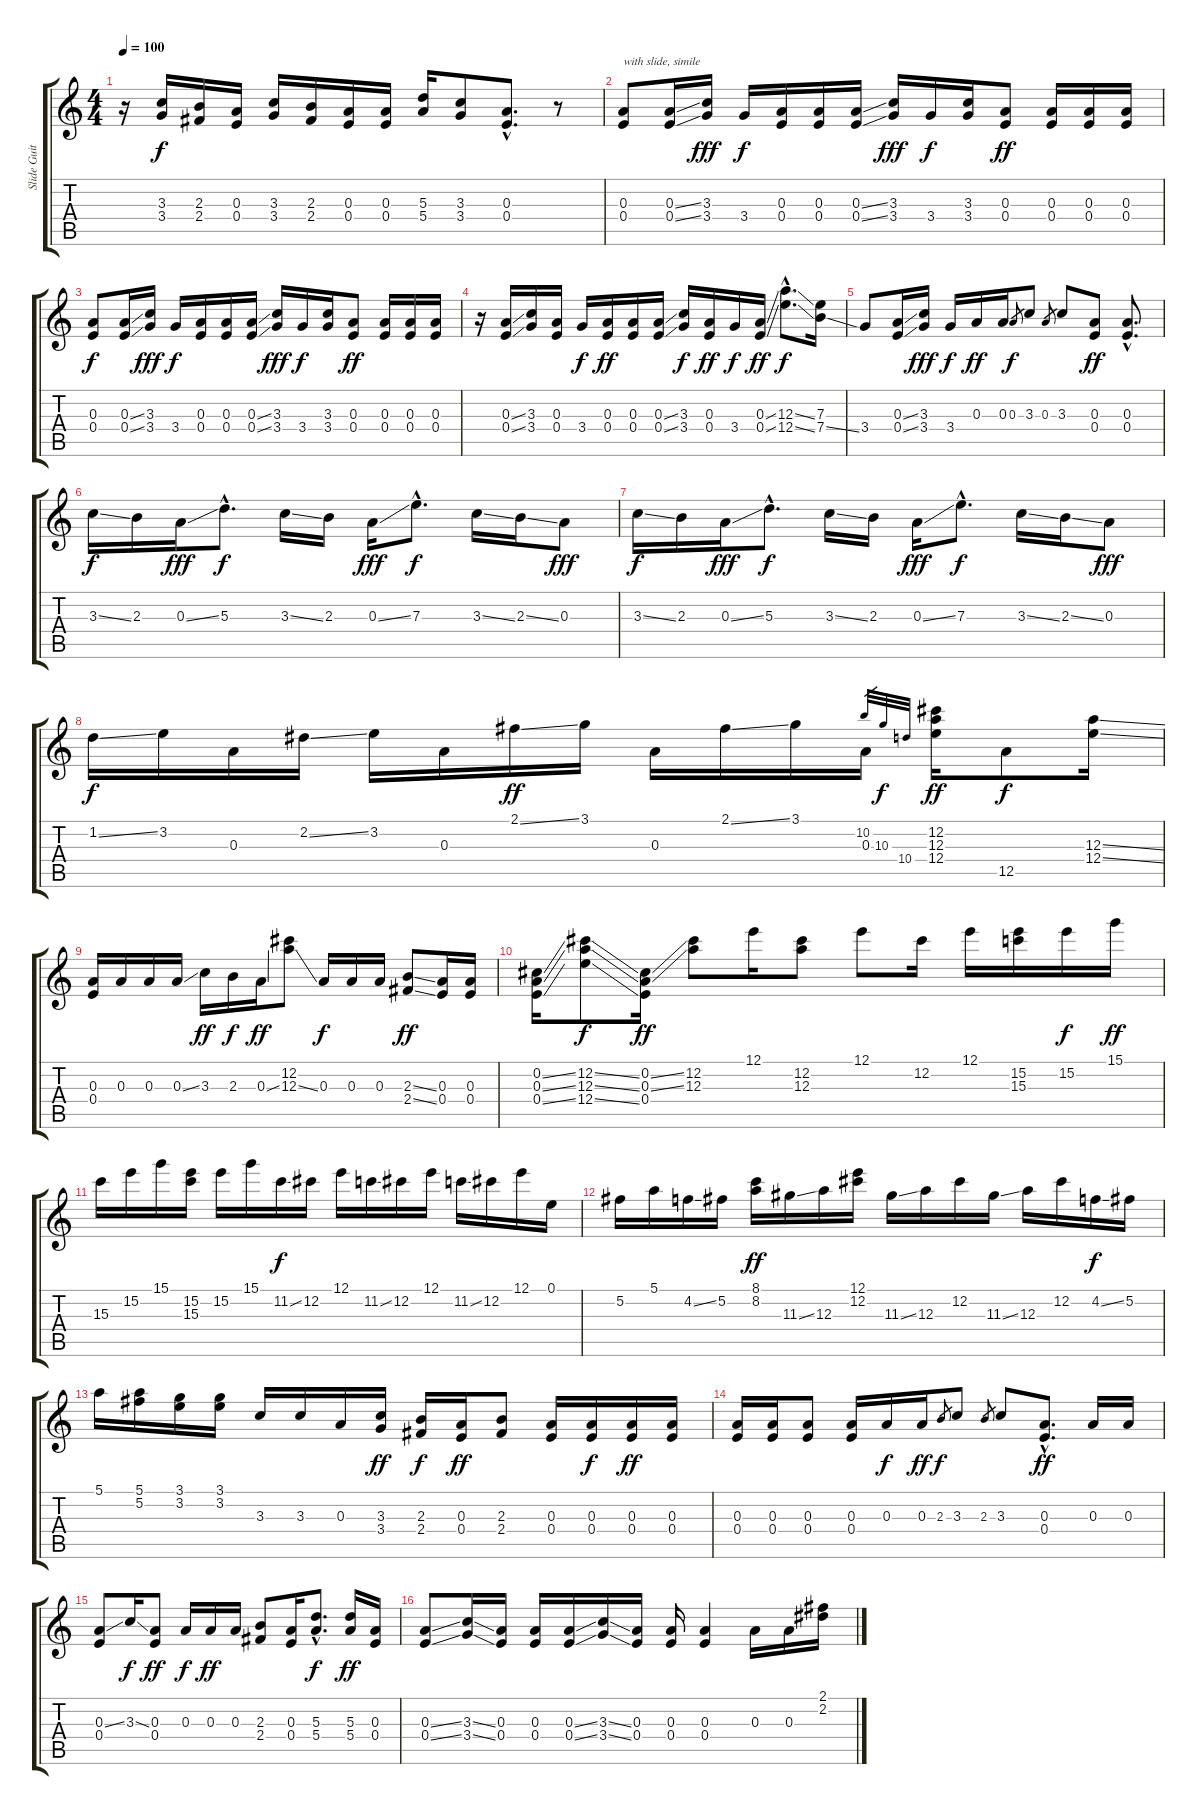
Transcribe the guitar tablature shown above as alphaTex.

\track ("Slide Guitar" "Slide Guit") {instrument distortionguitar}
\staff {score tabs}
\tuning (E4 Db4 A3 E3 A2 E2) {hide}
\ts (4 4)
\tempo 100
\clef g2
\ks c
r.16{dy f} (3.3 3.4).16 (2.3 2.4).16 (0.3 0.4).16 (3.3 3.4).16 (2.3 2.4).16 (0.3 0.4).16 (0.3 0.4).16 (5.3 5.4).16 (3.3 3.4).8 (0.3{hac} 0.4{hac}).8{d} r.8 |
(0.3 0.4).8{txt "with slide, simile"} (0.3{ss} 0.4{ss}).16 (3.3 3.4).16{dy fff} 3.4.16{dy f} (0.3 0.4).16 (0.3 0.4).16 (0.3{ss} 0.4{ss}).16 (3.3 3.4).16{dy fff} 3.4.16{dy f} (3.3 3.4).16 (0.3 0.4).8{dy ff} (0.3 0.4).16 (0.3 0.4).16 (0.3 0.4).16 |
(0.3 0.4).8{dy f} (0.3{ss} 0.4{ss}).16 (3.3 3.4).16{dy fff} 3.4.16{dy f} (0.3 0.4).16 (0.3 0.4).16 (0.3{ss} 0.4{ss}).16 (3.3 3.4).16{dy fff} 3.4.16{dy f} (3.3 3.4).16 (0.3 0.4).8{dy ff} (0.3 0.4).16 (0.3 0.4).16 (0.3 0.4).16 |
r.16 (0.3{ss} 0.4{ss}).16 (3.3 3.4).16 (0.3 0.4).16 3.4.16{dy f} (0.3 0.4).16{dy ff} (0.3 0.4).16 (0.3{ss} 0.4{ss}).16 (3.3 3.4).16{dy f} (0.3 0.4).16{dy ff} 3.4.16{dy f} (0.3{ss} 0.4{ss}).16{dy ff} (12.3{ss hac} 12.4{ss hac}).8{d dy f} (7.3 7.4{ss}).16 |
3.4.8 (0.3{ss} 0.4{ss}).16 (3.3 3.4).16{dy fff} 3.4.16{dy f} 0.3.16{dy ff} 0.3.16 0.3.8{gr dy f} 3.3.8 0.3.8{gr} 3.3.8 (0.3 0.4).8{dy ff} (0.3{hac} 0.4{hac}).8{d} |
3.3{ss}.16{dy f} 2.3.16 0.3{ss}.16{dy fff} 5.3{hac}.8{d dy f} 3.3{ss}.16 2.3.16 0.3{ss}.16{dy fff} 7.3{hac}.8{d dy f} 3.3{ss}.16 2.3{ss}.16 0.3.8{dy fff} |
3.3{ss}.16{dy f} 2.3.16 0.3{ss}.16{dy fff} 5.3{hac}.8{d dy f} 3.3{ss}.16 2.3.16 0.3{ss}.16{dy fff} 7.3{hac}.8{d dy f} 3.3{ss}.16 2.3{ss}.16 0.3.8{dy fff} |
1.2{ss}.16{dy f} 3.2.16 0.3.16 2.2{ss}.16 3.2.16 0.3.16 2.1{ss}.16{dy ff} 3.1.16 0.3.16 2.1{ss}.16 3.1.16 0.3.16 10.2.32{gr} 10.3.32{gr dy f} 10.4.32{gr} (12.2 12.3 12.4).16{dy ff} 12.5.8{dy f} (12.3{ss} 12.4{ss}).16 |
(0.3 0.4).16 0.3.16 0.3.16 0.3{ss}.16 3.3.16{dy ff} 2.3.16{dy f} 0.3{ss}.16{dy ff} (12.2 12.3{ss}).8 0.3.16{dy f} 0.3.16 0.3.16 (2.3{ss} 2.4{ss}).8{dy ff} (0.3 0.4).16 (0.3 0.4).16 |
(0.2{ss} 0.3{ss} 0.4{ss}).16 (12.2{ss} 12.3{ss} 12.4{ss}).8{dy f} (0.2{ss} 0.3{ss} 0.4).16{dy ff} (12.2 12.3).8 12.1.16 (12.2 12.3).8 12.1.8 12.2.16 12.1.16 (15.2 15.3).16 15.2.16{dy f} 15.1.16{dy ff} |
15.3.16 15.2.16 15.1.16 (15.2 15.3).16 15.2.16 15.1.16 11.2{ss}.16{dy f} 12.2.16 12.1.16 11.2{ss}.16 12.2.16 12.1.16 11.2{ss}.16 12.2.16 12.1.16 0.1.16 |
5.2.16 5.1.16 4.2{ss}.16 5.2.16 (8.1 8.2).16{dy ff} 11.3{ss}.16 12.3.16 (12.1 12.2).16 11.3{ss}.16 12.3.16 12.2.16 11.3{ss}.16 12.3.16 12.2.16 4.2{ss}.16{dy f} 5.2.16 |
5.1.16 (5.1 5.2).16 (3.1 3.2).16 (3.1 3.2).16 3.3.16 3.3.16 0.3.16 (3.3 3.4).16{dy ff} (2.3 2.4).16{dy f} (0.3 0.4).16{dy ff} (2.3 2.4).8 (0.3 0.4).16 (0.3 0.4).16{dy f} (0.3 0.4).16{dy ff} (0.3 0.4).16 |
(0.3 0.4).16 (0.3 0.4).16 (0.3 0.4).8 (0.3 0.4).16 0.3.16{dy f} 0.3.16{dy ff} 2.3.8{gr dy f} 3.3.8 2.3.8{gr} 3.3.8 (0.3{hac} 0.4{hac}).8{d dy ff} 0.3.16 0.3.16 |
(0.3{ss} 0.4).8 3.3{ss}.16{dy f} (0.3 0.4).8{dy ff} 0.3.16{dy f} 0.3.16{dy ff} 0.3.16 (2.3 2.4).8 (0.3 0.4).16 (5.3{hac} 5.4{hac}).8{d dy f} (5.3 5.4).16{dy ff} (0.3 0.4).16 |
(0.3{ss} 0.4{ss}).8 (3.3{ss} 3.4{ss}).16 (0.3 0.4).16 (0.3 0.4).16 (0.3{ss} 0.4{ss}).16 (3.3{ss} 3.4{ss}).16 (0.3 0.4).16 (0.3 0.4).16 (0.3 0.4).4 0.3.16 0.3.16 (2.1{ss} 2.2{ss}).16
